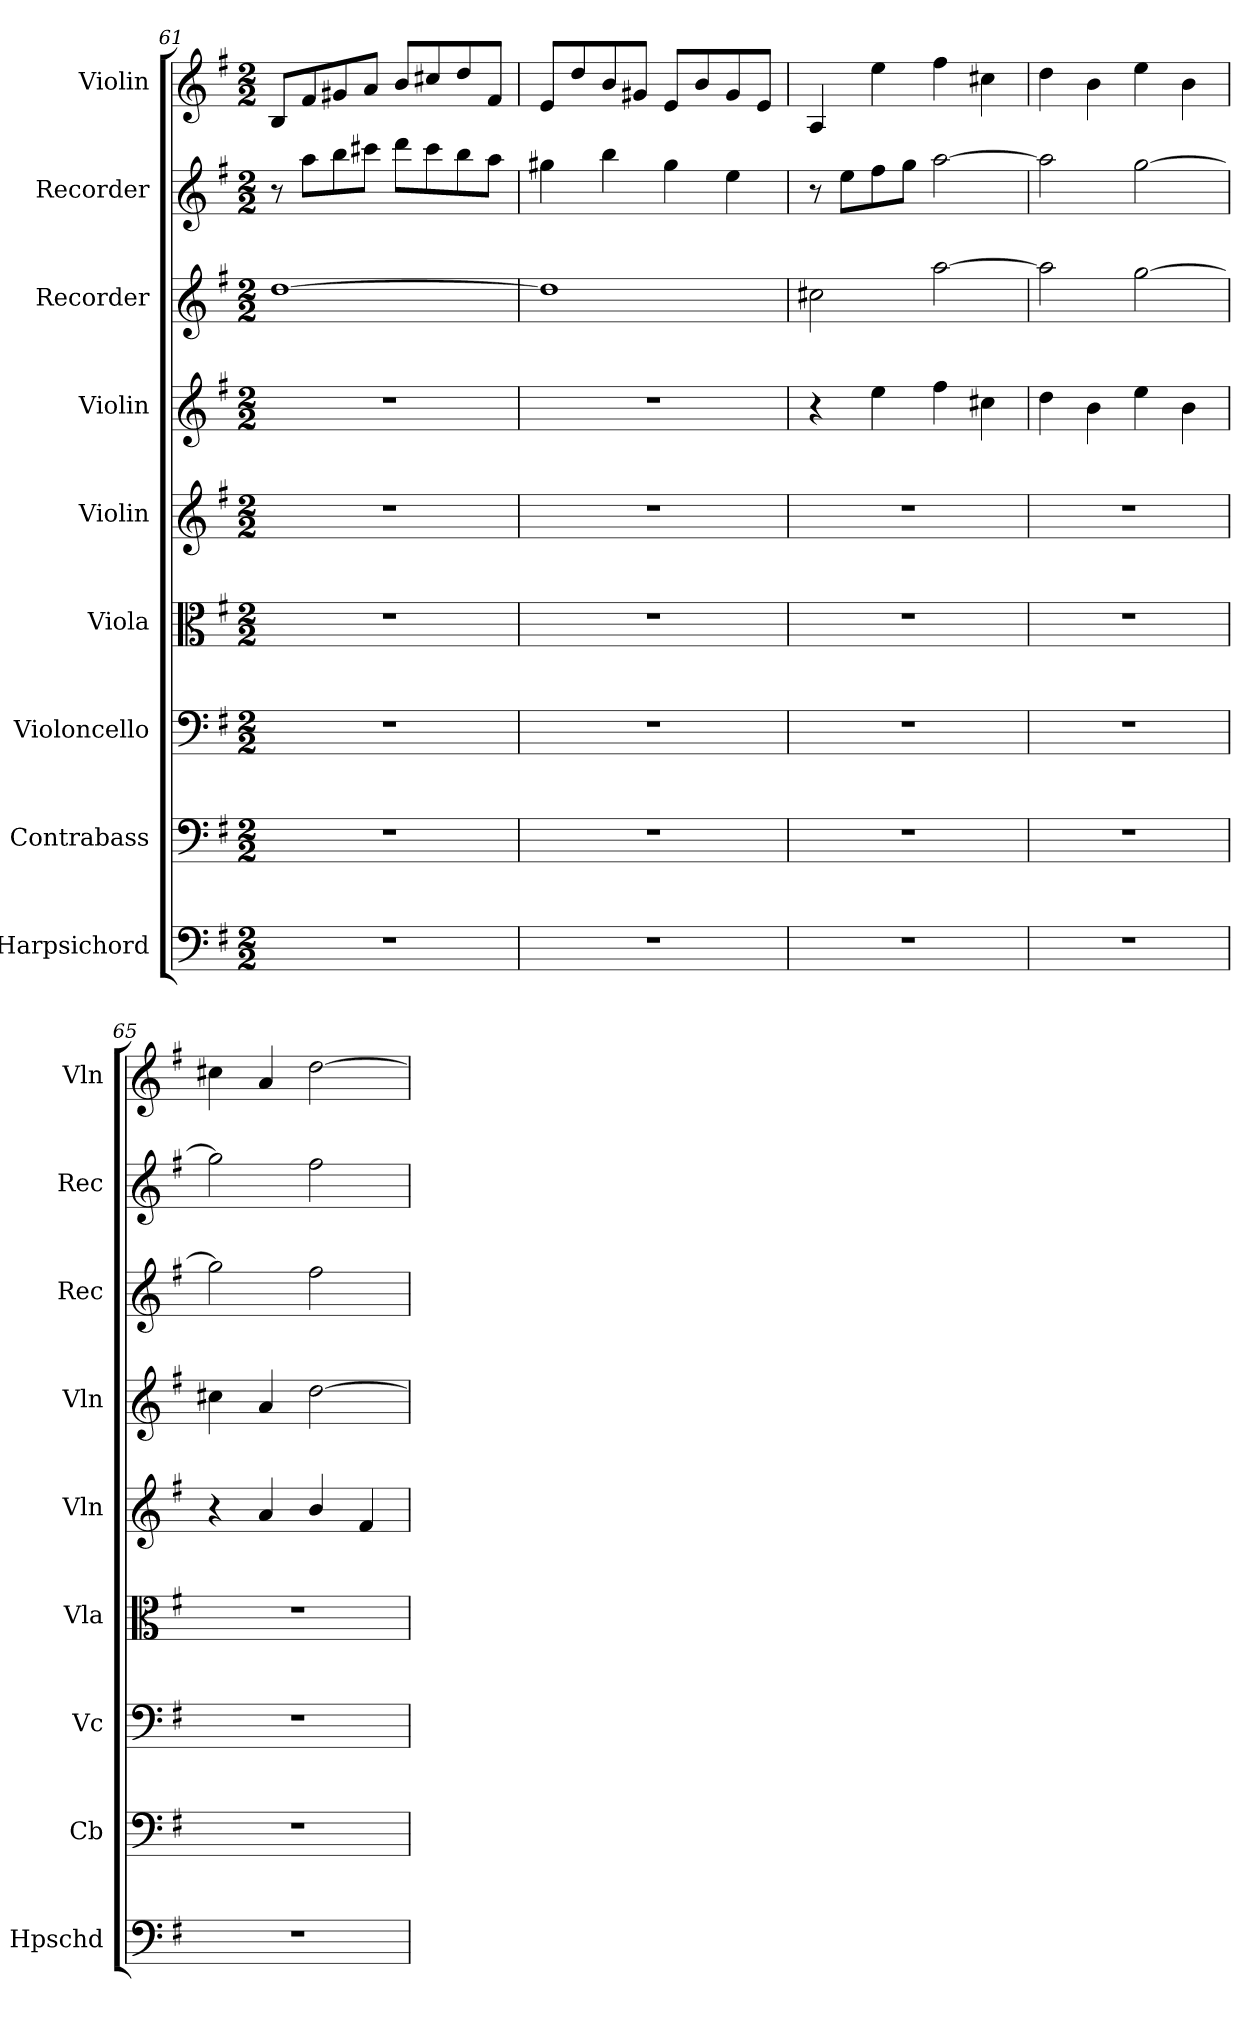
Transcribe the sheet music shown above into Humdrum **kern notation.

**kern	**kern	**kern	**kern	**kern	**kern	**kern	**kern	**kern
*part9	*part8	*part7	*part6	*part5	*part4	*part3	*part2	*part1
*staff9	*staff8	*staff7	*staff6	*staff5	*staff4	*staff3	*staff2	*staff1
*I"Harpsichord	*I"Contrabass	*I"Violoncello	*I"Viola	*I"Violin	*I"Violin	*I"Recorder	*I"Recorder	*I"Violin
*I'Hpschd	*I'Cb	*I'Vc	*I'Vla	*I'Vln	*I'Vln	*I'Rec	*I'Rec	*I'Vln
*clefF4	*clefF4	*clefF4	*clefC3	*clefG2	*clefG2	*clefG2	*clefG2	*clefG2
*	*ITrd7c12	*	*	*	*	*	*	*
*k[f#]	*k[f#]	*k[f#]	*k[f#]	*k[f#]	*k[f#]	*k[f#]	*k[f#]	*k[f#]
*G:	*G:	*G:	*G:	*G:	*G:	*G:	*G:	*G:
*M2/2	*M2/2	*M2/2	*M2/2	*M2/2	*M2/2	*M2/2	*M2/2	*M2/2
=61	=61	=61	=61	=61	=61	=61	=61	=61
1r	1r	1r	1r	1r	1r	[1dd\	8r	8B/L
.	.	.	.	.	.	.	8aa\L	8f#/
.	.	.	.	.	.	.	8bb\	8g#X/
.	.	.	.	.	.	.	8ccc#X\J	8a/J
.	.	.	.	.	.	.	8ddd\L	8b/L
.	.	.	.	.	.	.	8ccc#\	8cc#X/
.	.	.	.	.	.	.	8bb\	8dd/
.	.	.	.	.	.	.	8aa\J	8f#/J
=62	=62	=62	=62	=62	=62	=62	=62	=62
1r	1r	1r	1r	1r	1r	1dd\]	4gg#X\	8e/L
.	.	.	.	.	.	.	.	8dd/
.	.	.	.	.	.	.	4bb\	8b/
.	.	.	.	.	.	.	.	8g#X/J
.	.	.	.	.	.	.	4gg#\	8e/L
.	.	.	.	.	.	.	.	8b/
.	.	.	.	.	.	.	4ee\	8g#/
.	.	.	.	.	.	.	.	8e/J
=63	=63	=63	=63	=63	=63	=63	=63	=63
1r	1r	1r	1r	1r	4r	2cc#X\	8r	4A/
.	.	.	.	.	.	.	8ee\L	.
.	.	.	.	.	4ee\	.	8ff#\	4ee\
.	.	.	.	.	.	.	8gg\J	.
.	.	.	.	.	4ff#\	[2aa\	[2aa\	4ff#\
.	.	.	.	.	4cc#X\	.	.	4cc#X\
=64	=64	=64	=64	=64	=64	=64	=64	=64
1r	1r	1r	1r	1r	4dd\	2aa\]	2aa\]	4dd\
.	.	.	.	.	4b\	.	.	4b\
.	.	.	.	.	4ee\	[2gg\	[2gg\	4ee\
.	.	.	.	.	4b\	.	.	4b\
=65	=65	=65	=65	=65	=65	=65	=65	=65
1r	1r	1r	1r	4r	4cc#X\	2gg\]	2gg\]	4cc#X\
.	.	.	.	4a/	4a/	.	.	4a/
.	.	.	.	4b/	[2dd\	2ff#\	2ff#\	[2dd\
.	.	.	.	4f#/	.	.	.	.
=	=	=	=	=	=	=	=	=
*-	*-	*-	*-	*-	*-	*-	*-	*-
